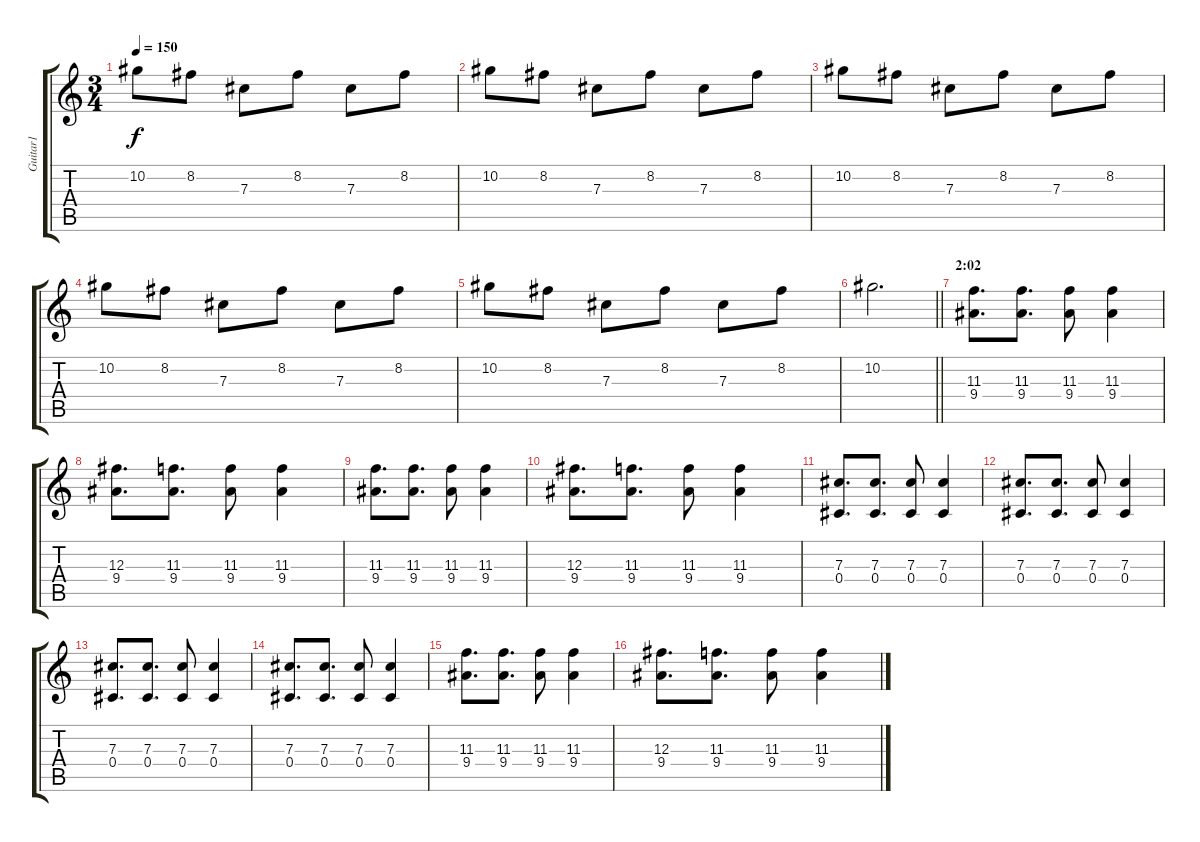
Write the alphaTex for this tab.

\track ("Guitar1" "Guitar1") {instrument overdrivenguitar}
\staff {score tabs}
\tuning (Eb4 Bb3 Gb3 Db3 Ab2 Db2) {hide}
\ts (3 4)
\tempo 150
\clef g2
\ks c
10.2.8{dy f} 8.2.8 7.3.8 8.2.8 7.3.8 8.2.8 |
10.2.8 8.2.8 7.3.8 8.2.8 7.3.8 8.2.8 |
10.2.8 8.2.8 7.3.8 8.2.8 7.3.8 8.2.8 |
10.2.8 8.2.8 7.3.8 8.2.8 7.3.8 8.2.8 |
10.2.8 8.2.8 7.3.8 8.2.8 7.3.8 8.2.8 |
\barLineRight lightlight
10.2.2{d} |
\section ("" "2:02")
(11.3 9.4).8{d instrument overdrivenguitar} (11.3 9.4).8{d} (11.3 9.4).8 (11.3 9.4).4 |
(12.3 9.4).8{d} (11.3 9.4).8{d} (11.3 9.4).8 (11.3 9.4).4 |
(11.3 9.4).8{d} (11.3 9.4).8{d} (11.3 9.4).8 (11.3 9.4).4 |
(12.3 9.4).8{d} (11.3 9.4).8{d} (11.3 9.4).8 (11.3 9.4).4 |
(7.3 0.4).8{d} (7.3 0.4).8{d} (7.3 0.4).8 (7.3 0.4).4 |
(7.3 0.4).8{d} (7.3 0.4).8{d} (7.3 0.4).8 (7.3 0.4).4 |
(7.3 0.4).8{d} (7.3 0.4).8{d} (7.3 0.4).8 (7.3 0.4).4 |
(7.3 0.4).8{d} (7.3 0.4).8{d} (7.3 0.4).8 (7.3 0.4).4 |
(11.3 9.4).8{d} (11.3 9.4).8{d} (11.3 9.4).8 (11.3 9.4).4 |
(12.3 9.4).8{d} (11.3 9.4).8{d} (11.3 9.4).8 (11.3 9.4).4
